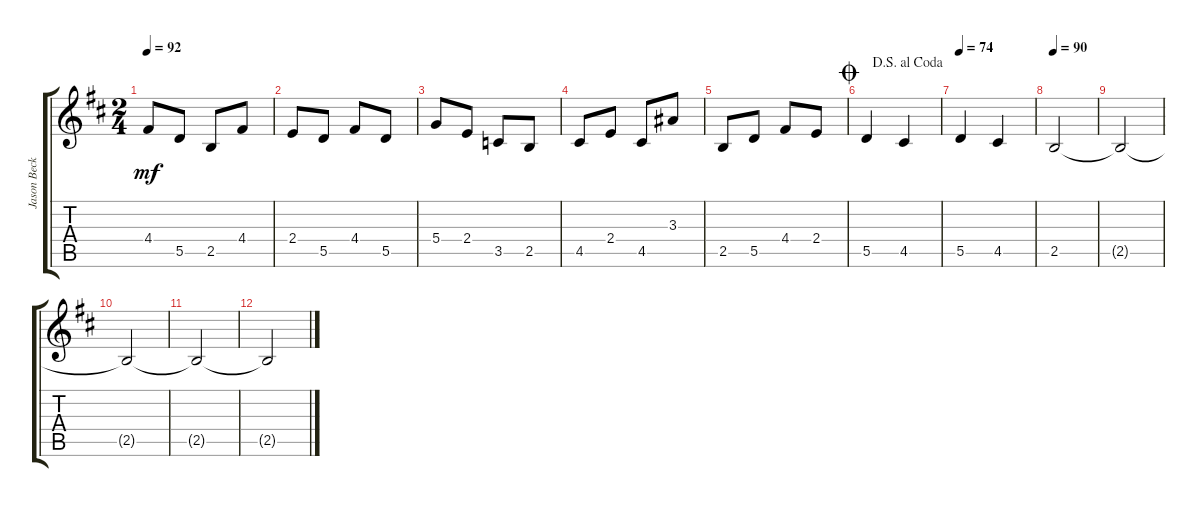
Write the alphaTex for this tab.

\track ("Jason Becker Lead 1" "Jason Beck") {instrument distortionguitar}
\staff {score tabs}
\tuning (E4 B3 G3 D3 A2 E2) {hide}
\ts (2 4)
\tempo 92
\clef g2
\ks d
4.4.8{dy mf} 5.5.8 2.5.8 4.4.8 |
2.4.8 5.5.8 4.4.8 5.5.8 |
5.4.8 2.4.8 3.5.8 2.5.8 |
4.5.8 2.4.8 4.5.8 3.3.8 |
2.5.8 5.5.8 4.4.8 2.4.8 |
\jump coda
\jump dalsegnoalcoda
5.5.4 4.5.4 |
\tempo 74
5.5.4 4.5.4 |
\tempo 90
2.5.2 |
2.5{t}.2 |
2.5{t}.2 |
2.5{t}.2 |
2.5{t}.2
